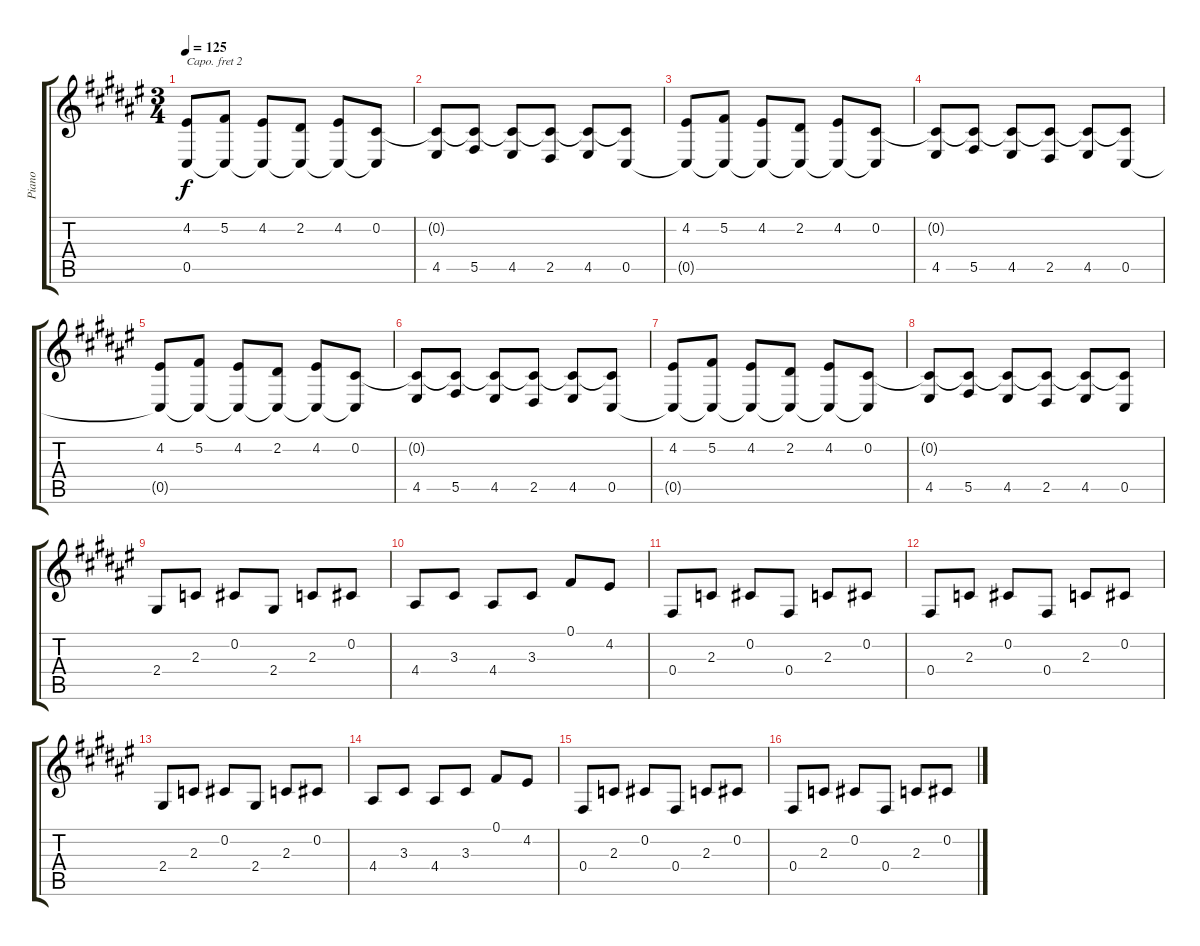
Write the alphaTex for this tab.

\track ("Piano" "Piano") {instrument acousticgrandpiano}
\staff {score tabs}
\capo 2
\tuning (E4 B3 Ab3 E3 B2 E2) {hide}
\ts (3 4)
\tempo 125
\clef g2
\ks f#
(4.2 0.5{t}).8{dy f} (5.2 0.5{t}).8 (4.2 0.5{t}).8 (2.2 0.5{t}).8 (4.2 0.5{t}).8 (0.2 0.5{t}).8 |
(0.2{t} 4.5).8 (0.2{t} 5.5).8 (0.2{t} 4.5).8 (0.2{t} 2.5).8 (0.2{t} 4.5).8 (0.2{t} 0.5).8 |
(4.2 0.5{t}).8 (5.2 0.5{t}).8 (4.2 0.5{t}).8 (2.2 0.5{t}).8 (4.2 0.5{t}).8 (0.2 0.5{t}).8 |
(0.2{t} 4.5).8 (0.2{t} 5.5).8 (0.2{t} 4.5).8 (0.2{t} 2.5).8 (0.2{t} 4.5).8 (0.2{t} 0.5).8 |
(4.2 0.5{t}).8 (5.2 0.5{t}).8 (4.2 0.5{t}).8 (2.2 0.5{t}).8 (4.2 0.5{t}).8 (0.2 0.5{t}).8 |
(0.2{t} 4.5).8 (0.2{t} 5.5).8 (0.2{t} 4.5).8 (0.2{t} 2.5).8 (0.2{t} 4.5).8 (0.2{t} 0.5).8 |
(4.2 0.5{t}).8 (5.2 0.5{t}).8 (4.2 0.5{t}).8 (2.2 0.5{t}).8 (4.2 0.5{t}).8 (0.2 0.5{t}).8 |
(0.2{t} 4.5).8 (0.2{t} 5.5).8 (0.2{t} 4.5).8 (0.2{t} 2.5).8 (0.2{t} 4.5).8 (0.2{t} 0.5).8 |
2.4.8 2.3.8 0.2.8 2.4.8 2.3.8 0.2.8 |
4.4.8 3.3.8 4.4.8 3.3.8 0.1.8 4.2.8 |
0.4.8 2.3.8 0.2.8 0.4.8 2.3.8 0.2.8 |
0.4.8 2.3.8 0.2.8 0.4.8 2.3.8 0.2.8 |
2.4.8 2.3.8 0.2.8 2.4.8 2.3.8 0.2.8 |
4.4.8 3.3.8 4.4.8 3.3.8 0.1.8 4.2.8 |
0.4.8 2.3.8 0.2.8 0.4.8 2.3.8 0.2.8 |
0.4.8 2.3.8 0.2.8 0.4.8 2.3.8 0.2.8
